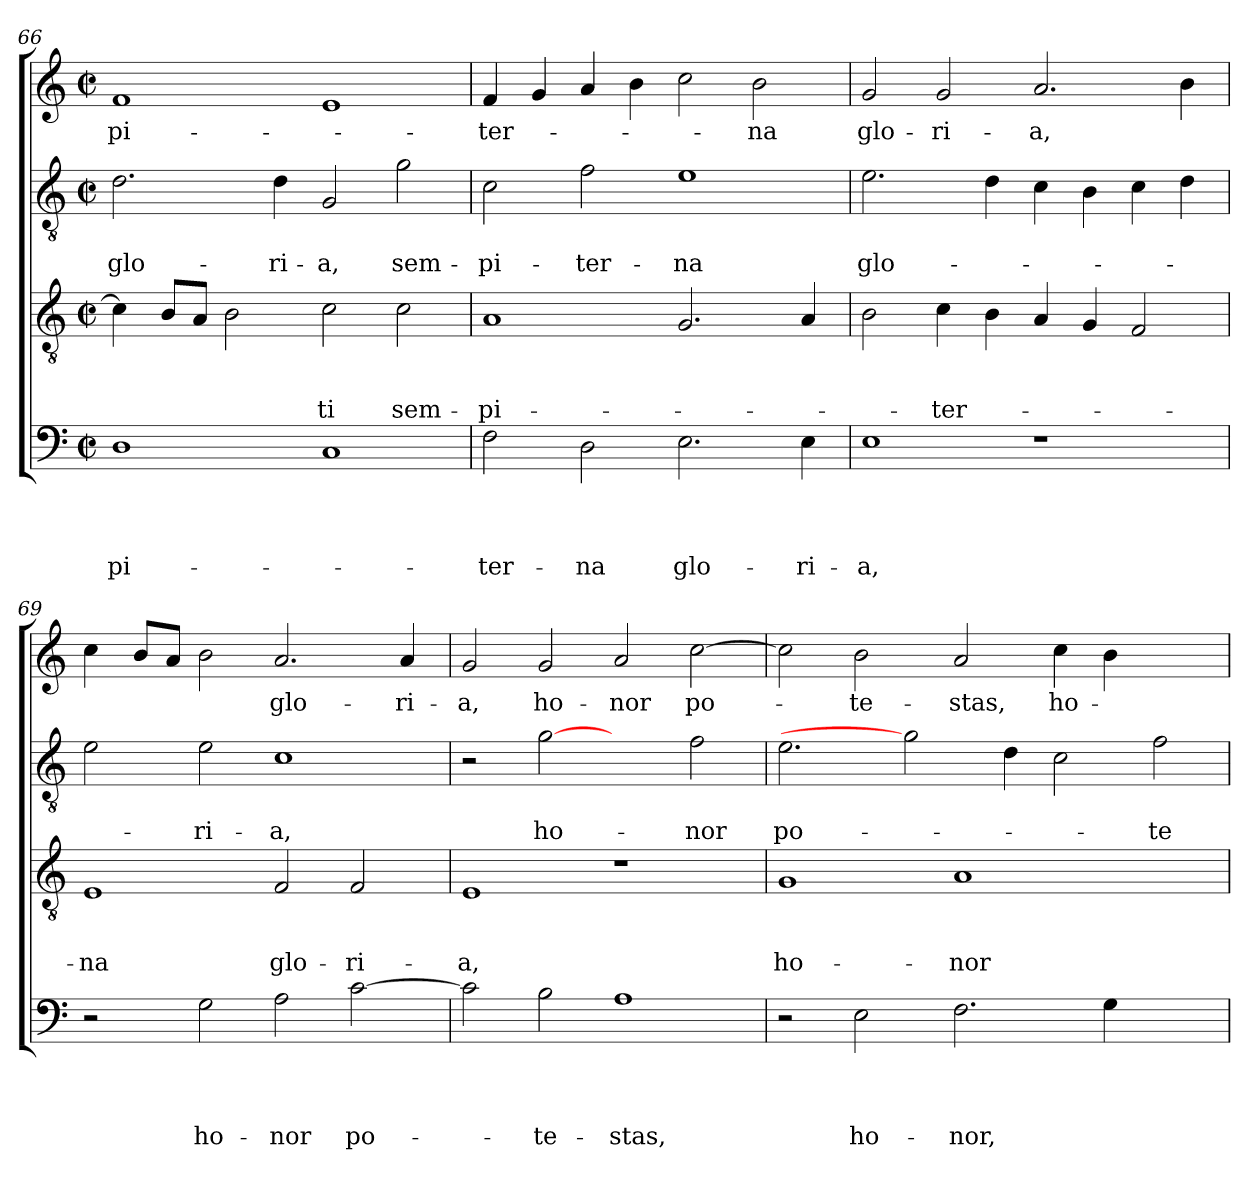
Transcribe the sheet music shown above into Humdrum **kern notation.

**kern	**text	**text	**text	**text	**kern	**text	**text	**text	**kern	**text	**text	**kern	**text
*part4	*part4	*part4	*part4	*part4	*part3	*part3	*part3	*part3	*part2	*part2	*part2	*part1	*part1
*staff4	*staff4	*staff4	*staff4	*staff4	*staff3	*staff3	*staff3	*staff3	*staff2	*staff2	*staff2	*staff1	*staff1
*clefF4	*	*	*	*	*clefGv2	*	*	*	*clefGv2	*	*	*clefG2	*
*k[]	*	*	*	*	*k[]	*	*	*	*k[]	*	*	*k[]	*
*C:	*	*	*	*	*C:	*	*	*	*C:	*	*	*C:	*
*M2/2	*	*	*	*	*M2/2	*	*	*	*M2/2	*	*	*M2/2	*
*met(c|)	*	*	*	*	*met(c|)	*	*	*	*met(c|)	*	*	*met(c|)	*
=66	=66	=66	=66	=66	=66	=66	=66	=66	=66	=66	=66	=66	=66
!	!	!	!	!LO:LY:b	!	!	!	!	!	!	!LO:LY:b	!	!LO:LY:b
1D	.	.	.	-pi-	4c\]	.	.	.	2.d\	.	glo-	1f	-pi-
.	.	.	.	.	8B/L	.	.	.	.	.	.	.	.
.	.	.	.	.	8A/J	.	.	.	.	.	.	.	.
.	.	.	.	.	2B\	.	.	.	.	.	.	.	.
!	!	!	!	!	!	!	!	!	!	!	!LO:LY:b	!	!
.	.	.	.	.	.	.	.	.	4d\	.	-ri-	.	.
!	!	!	!	!	!	!	!	!LO:LY:b	!	!	!LO:LY:b	!	!
1C	.	.	.	.	2c\	.	.	-ti	2G/	.	-a,	1e	.
!	!	!	!	!	!	!	!	!LO:LY:b	!	!	!LO:LY:b	!	!
.	.	.	.	.	2c\	.	.	sem-	2g\	.	sem-	.	.
!!LO:LB:g=z
=67	=67	=67	=67	=67	=67	=67	=67	=67	=67	=67	=67	=67	=67
!	!	!	!	!LO:LY:b	!	!	!	!LO:LY:b	!	!	!LO:LY:b	!	!LO:LY:b
2F\	.	.	.	-ter-	1A	.	.	-pi-	2c\	.	-pi-	4f/	-ter-
.	.	.	.	.	.	.	.	.	.	.	.	4g/	.
!	!	!	!	!LO:LY:b	!	!	!	!	!	!	!LO:LY:b	!	!
2D\	.	.	.	-na	.	.	.	.	2f\	.	-ter-	4a/	.
.	.	.	.	.	.	.	.	.	.	.	.	4b\	.
!	!	!	!	!LO:LY:b	!	!	!	!	!	!	!LO:LY:b	!	!
2.E\	.	.	.	glo-	2.G/	.	.	.	1e	.	-na	2cc\	.
!	!	!	!	!	!	!	!	!	!	!	!	!	!LO:LY:b
.	.	.	.	.	.	.	.	.	.	.	.	2b\	-na
!	!	!	!	!LO:LY:b	!	!	!	!	!	!	!	!	!
4E\	.	.	.	-ri-	4A/	.	.	.	.	.	.	.	.
=68	=68	=68	=68	=68	=68	=68	=68	=68	=68	=68	=68	=68	=68
!	!	!	!	!LO:LY:b	!	!	!	!	!	!	!LO:LY:b	!	!LO:LY:b
1E	.	.	.	-a,	2B\	.	.	.	2.e\	.	glo-	2g/	glo-
!	!	!	!	!	!	!	!	!LO:LY:b	!	!	!	!	!LO:LY:b
.	.	.	.	.	4c\	.	.	-ter-	.	.	.	2g/	-ri-
.	.	.	.	.	4B\	.	.	.	4d\	.	.	.	.
!	!	!	!	!	!	!	!	!	!	!	!	!	!LO:LY:b
1r	.	.	.	.	4A/	.	.	.	4c\	.	.	2.a/	-a,
.	.	.	.	.	4G/	.	.	.	4B\	.	.	.	.
.	.	.	.	.	2F/	.	.	.	4c\	.	.	.	.
.	.	.	.	.	.	.	.	.	4d\	.	.	4b\	.
=69	=69	=69	=69	=69	=69	=69	=69	=69	=69	=69	=69	=69	=69
!	!	!	!	!	!	!	!	!LO:LY:b	!	!	!	!	!
2r	.	.	.	.	1E	.	.	-na	2e\	.	.	4cc\	.
.	.	.	.	.	.	.	.	.	.	.	.	8b/L	.
.	.	.	.	.	.	.	.	.	.	.	.	8a/J	.
!	!	!	!	!LO:LY:b	!	!	!	!	!	!	!LO:LY:b	!	!
2G\	.	.	.	ho-	.	.	.	.	2e\	.	-ri-	2b\	.
!	!	!	!	!LO:LY:b	!	!	!	!LO:LY:b	!	!	!LO:LY:b	!	!LO:LY:b
2A\	.	.	.	-nor	2F/	.	.	glo-	1c	.	-a,	2.a/	glo-
!	!	!	!	!LO:LY:b	!	!	!	!LO:LY:b	!	!	!	!	!
[2c\	.	.	.	po-	2F/	.	.	-ri-	.	.	.	.	.
!	!	!	!	!	!	!	!	!	!	!	!	!	!LO:LY:b
.	.	.	.	.	.	.	.	.	.	.	.	4a/	-ri-
=70	=70	=70	=70	=70	=70	=70	=70	=70	=70	=70	=70	=70	=70
!	!	!	!	!	!	!	!	!LO:LY:b	!	!	!	!	!LO:LY:b
2c\]	.	.	.	.	1E	.	.	-a,	2r	.	.	2g/	-a,
!	!	!	!	!LO:LY:b	!	!	!	!	!	!	!LO:LY:b	!	!LO:LY:b
2B\	.	.	.	-te-	.	.	.	.	[2g	.	ho-	2g/	ho-
!	!	!	!	!LO:LY:b	!	!	!	!	!	!	!	!	!LO:LY:b
1A	.	.	.	-stas,	1r	.	.	.	2ryy	.	.	2a/	-nor
!	!	!	!	!	!	!	!	!	!	!	!LO:LY:b	!	!LO:LY:b
.	.	.	.	.	.	.	.	.	2f\	.	-nor	[2cc\	po-
!!LO:LB:g=z
=71	=71	=71	=71	=71	=71	=71	=71	=71	=71	=71	=71	=71	=71
!	!	!	!	!	!	!	!	!LO:LY:b	!	!	!LO:LY:b	!	!
2r	.	.	.	.	1G	.	.	ho-	2.e\	.	po-	2cc\]	.
!	!	!	!	!LO:LY:b	!	!	!	!	!	!	!	!	!LO:LY:b
2E\	.	.	.	ho-	.	.	.	.	.	.	.	2b\	-te-
.	.	.	.	.	.	.	.	.	2g]	.	.	.	.
!	!	!	!	!LO:LY:b	!	!	!	!LO:LY:b	!	!	!	!	!LO:LY:b
2.F\	.	.	.	-nor,	1A	.	.	-nor	.	.	.	2a/	-stas,
.	.	.	.	.	.	.	.	.	4d\	.	.	.	.
!	!	!	!	!	!	!	!	!	!	!	!	!	!LO:LY:b
.	.	.	.	.	.	.	.	.	2c\	.	.	4cc\	ho-
4G\	.	.	.	.	.	.	.	.	.	.	.	4b\	.
!	!	!	!	!	!	!	!	!	!	!	!LO:LY:b	!	!
2ryy	.	.	.	.	2ryy	.	.	.	2f\	.	-te-	2ryy	.
=	=	=	=	=	=	=	=	=	=	=	=	=	=
*-	*-	*-	*-	*-	*-	*-	*-	*-	*-	*-	*-	*-	*-
